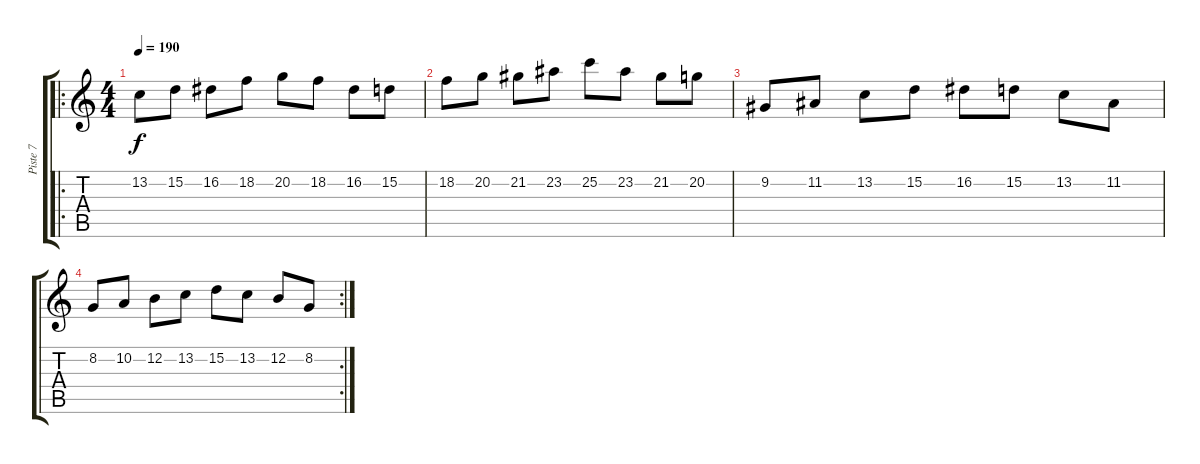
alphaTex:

\track ("Piste 7" "Piste 7") {instrument lead2sawtooth}
\staff {score tabs}
\tuning (E4 B3 G3 D3 A2 E2) {hide}
\ro
\ts (4 4)
\tempo 190
\clef g2
\ks c
13.2.8{dy f} 15.2.8 16.2.8 18.2.8 20.2.8 18.2.8 16.2.8 15.2.8 |
18.2.8 20.2.8 21.2.8 23.2.8 25.2.8 23.2.8 21.2.8 20.2.8 |
9.2.8 11.2.8 13.2.8 15.2.8 16.2.8 15.2.8 13.2.8 11.2.8 |
\rc 2
8.2.8 10.2.8 12.2.8 13.2.8 15.2.8 13.2.8 12.2.8 8.2.8
